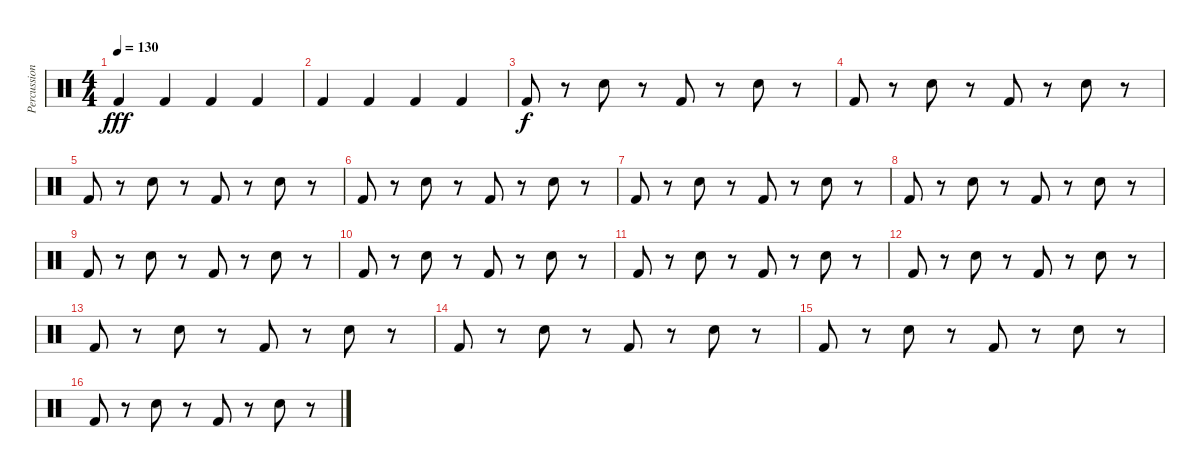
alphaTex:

\track ("Percussion" "Percussion") {instrument percussion}
\staff {score}
\articulation defaults
\ts (4 4)
\tempo 130
\clef neutral
\ks c "Kick (hit) 2".4{dy fff} "Kick (hit) 2".4 "Kick (hit) 2".4 "Kick (hit) 2".4
|
"Kick (hit) 2".4 "Kick (hit) 2".4 "Kick (hit) 2".4 "Kick (hit) 2".4 |
"Kick (hit) 2".8{dy f} r.8 "Snare (hit) 2".8 r.8 "Kick (hit) 2".8 r.8 "Snare (hit) 2".8 r.8 |
"Kick (hit) 2".8 r.8 "Snare (hit) 2".8 r.8 "Kick (hit) 2".8 r.8 "Snare (hit) 2".8 r.8 |
"Kick (hit) 2".8 r.8 "Snare (hit) 2".8 r.8 "Kick (hit) 2".8 r.8 "Snare (hit) 2".8 r.8 |
"Kick (hit) 2".8 r.8 "Snare (hit) 2".8 r.8 "Kick (hit) 2".8 r.8 "Snare (hit) 2".8 r.8 |
"Kick (hit) 2".8 r.8 "Snare (hit) 2".8 r.8 "Kick (hit) 2".8 r.8 "Snare (hit) 2".8 r.8 |
"Kick (hit) 2".8 r.8 "Snare (hit) 2".8 r.8 "Kick (hit) 2".8 r.8 "Snare (hit) 2".8 r.8 |
"Kick (hit) 2".8 r.8 "Snare (hit) 2".8 r.8 "Kick (hit) 2".8 r.8 "Snare (hit) 2".8 r.8 |
"Kick (hit) 2".8 r.8 "Snare (hit) 2".8 r.8 "Kick (hit) 2".8 r.8 "Snare (hit) 2".8 r.8 |
"Kick (hit) 2".8 r.8 "Snare (hit) 2".8 r.8 "Kick (hit) 2".8 r.8 "Snare (hit) 2".8 r.8 |
"Kick (hit) 2".8 r.8 "Snare (hit) 2".8 r.8 "Kick (hit) 2".8 r.8 "Snare (hit) 2".8 r.8 |
"Kick (hit) 2".8 r.8 "Snare (hit) 2".8 r.8 "Kick (hit) 2".8 r.8 "Snare (hit) 2".8 r.8 |
"Kick (hit) 2".8 r.8 "Snare (hit) 2".8 r.8 "Kick (hit) 2".8 r.8 "Snare (hit) 2".8 r.8 |
"Kick (hit) 2".8 r.8 "Snare (hit) 2".8 r.8 "Kick (hit) 2".8 r.8 "Snare (hit) 2".8 r.8 |
"Kick (hit) 2".8 r.8 "Snare (hit) 2".8 r.8 "Kick (hit) 2".8 r.8 "Snare (hit) 2".8 r.8
